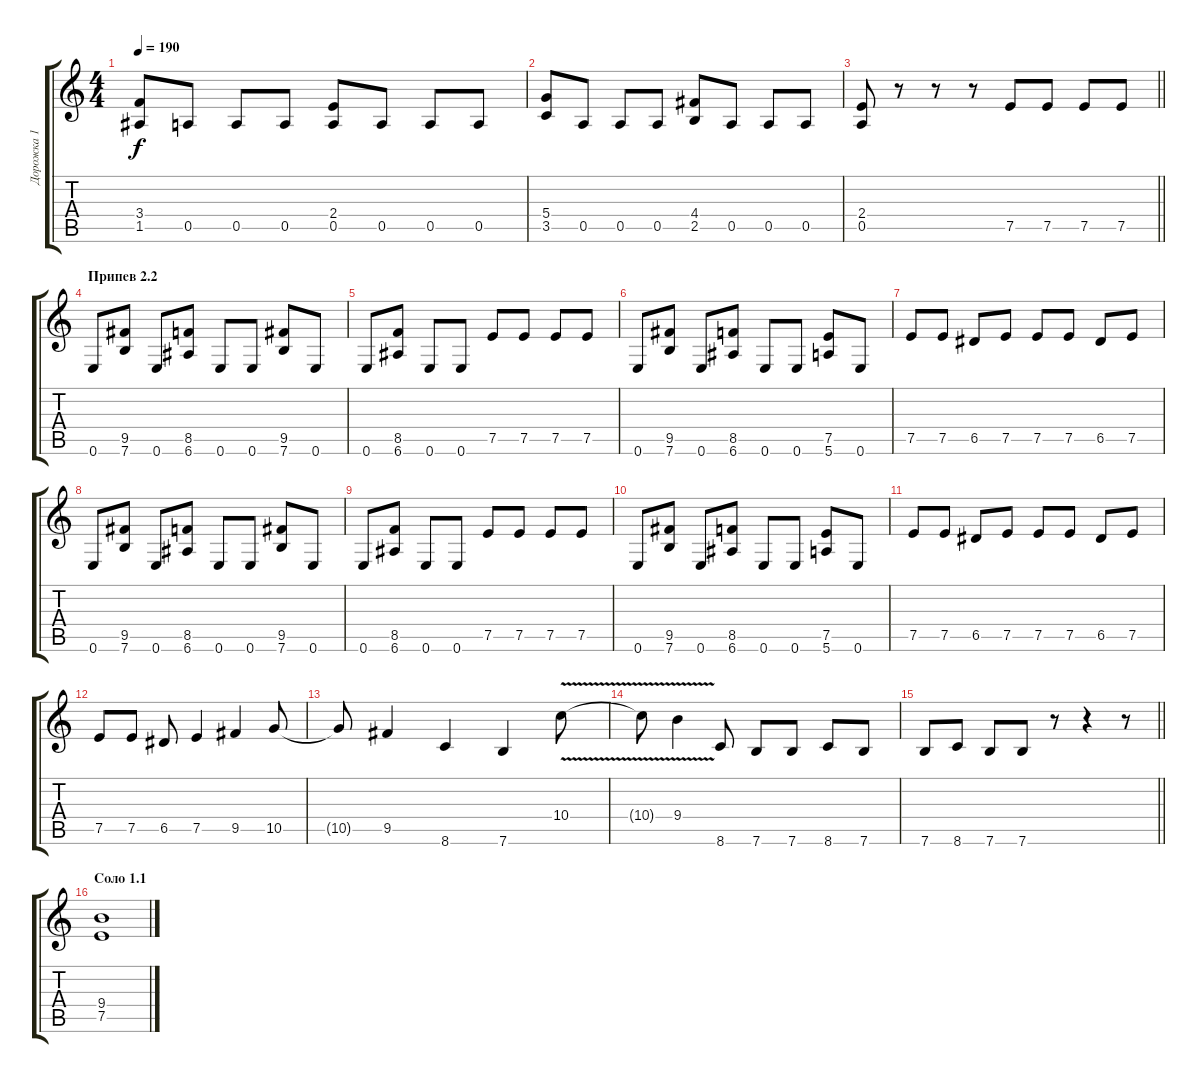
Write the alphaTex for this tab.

\track ("Дорожка 1" "Дорожка 1") {instrument distortionguitar}
\staff {score tabs}
\tuning (E4 B3 G3 D3 A2 E2) {hide}
\ts (4 4)
\tempo 190
\clef g2
\ks c
(3.4 1.5).8{dy f} 0.5.8 0.5.8 0.5.8 (2.4 0.5).8 0.5.8 0.5.8 0.5.8 |
(5.4 3.5).8 0.5.8 0.5.8 0.5.8 (4.4 2.5).8 0.5.8 0.5.8 0.5.8 |
\barLineRight lightlight
(2.4 0.5).8 r.8 r.8 r.8 7.5.8 7.5.8 7.5.8 7.5.8 |
\section ("" "Припев 2.2")
0.6.8 (9.5 7.6).8 0.6.8 (8.5 6.6).8 0.6.8 0.6.8 (9.5 7.6).8 0.6.8 |
0.6.8 (8.5 6.6).8 0.6.8 0.6.8 7.5.8 7.5.8 7.5.8 7.5.8 |
0.6.8 (9.5 7.6).8 0.6.8 (8.5 6.6).8 0.6.8 0.6.8 (7.5 5.6).8 0.6.8 |
7.5.8 7.5.8 6.5.8 7.5.8 7.5.8 7.5.8 6.5.8 7.5.8 |
0.6.8 (9.5 7.6).8 0.6.8 (8.5 6.6).8 0.6.8 0.6.8 (9.5 7.6).8 0.6.8 |
0.6.8 (8.5 6.6).8 0.6.8 0.6.8 7.5.8 7.5.8 7.5.8 7.5.8 |
0.6.8 (9.5 7.6).8 0.6.8 (8.5 6.6).8 0.6.8 0.6.8 (7.5 5.6).8 0.6.8 |
7.5.8 7.5.8 6.5.8 7.5.8 7.5.8 7.5.8 6.5.8 7.5.8 |
7.5.8 7.5.8 6.5.8 7.5.4 9.5.4 10.5.8 |
10.5{t}.8 9.5.4 8.6.4 7.6.4 10.4{v}.8 |
10.4{t}.8 9.4{v}.4 8.6.8 7.6.8 7.6.8 8.6.8 7.6.8 |
\barLineRight lightlight
7.6.8 8.6.8 7.6.8 7.6.8 r.8 r.4 r.8 |
\section ("" "Соло 1.1")
(9.4 7.5).1
